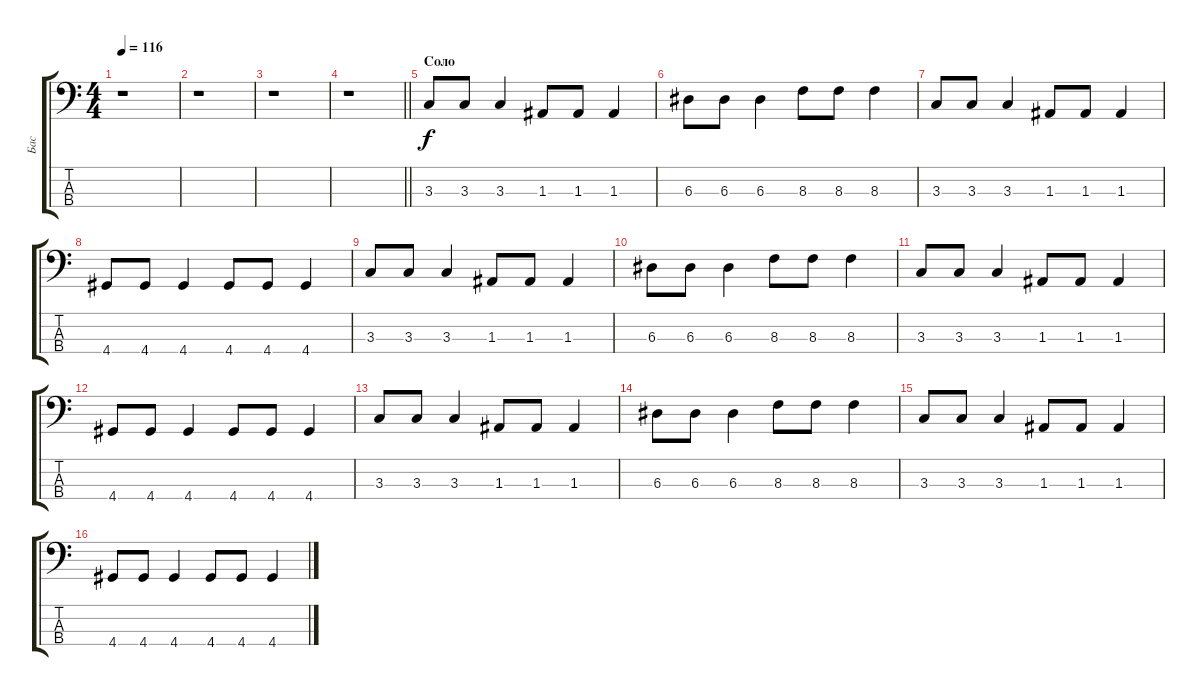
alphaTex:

\track ("Бас" "Бас") {instrument electricbassfinger}
\staff {score tabs}
\tuning (G2 D2 A1 E1) {hide}
\ts (4 4)
\tempo 116
\clef f4
\ks c
r.1{dy f} |
r.1 |
r.1 |
\barLineRight lightlight
r.1 |
\section ("" "Соло")
3.3.8 3.3.8 3.3.4 1.3.8 1.3.8 1.3.4 |
6.3.8 6.3.8 6.3.4 8.3.8 8.3.8 8.3.4 |
3.3.8 3.3.8 3.3.4 1.3.8 1.3.8 1.3.4 |
4.4.8 4.4.8 4.4.4 4.4.8 4.4.8 4.4.4 |
3.3.8 3.3.8 3.3.4 1.3.8 1.3.8 1.3.4 |
6.3.8 6.3.8 6.3.4 8.3.8 8.3.8 8.3.4 |
3.3.8 3.3.8 3.3.4 1.3.8 1.3.8 1.3.4 |
4.4.8 4.4.8 4.4.4 4.4.8 4.4.8 4.4.4 |
3.3.8 3.3.8 3.3.4 1.3.8 1.3.8 1.3.4 |
6.3.8 6.3.8 6.3.4 8.3.8 8.3.8 8.3.4 |
3.3.8 3.3.8 3.3.4 1.3.8 1.3.8 1.3.4 |
4.4.8 4.4.8 4.4.4 4.4.8 4.4.8 4.4.4
